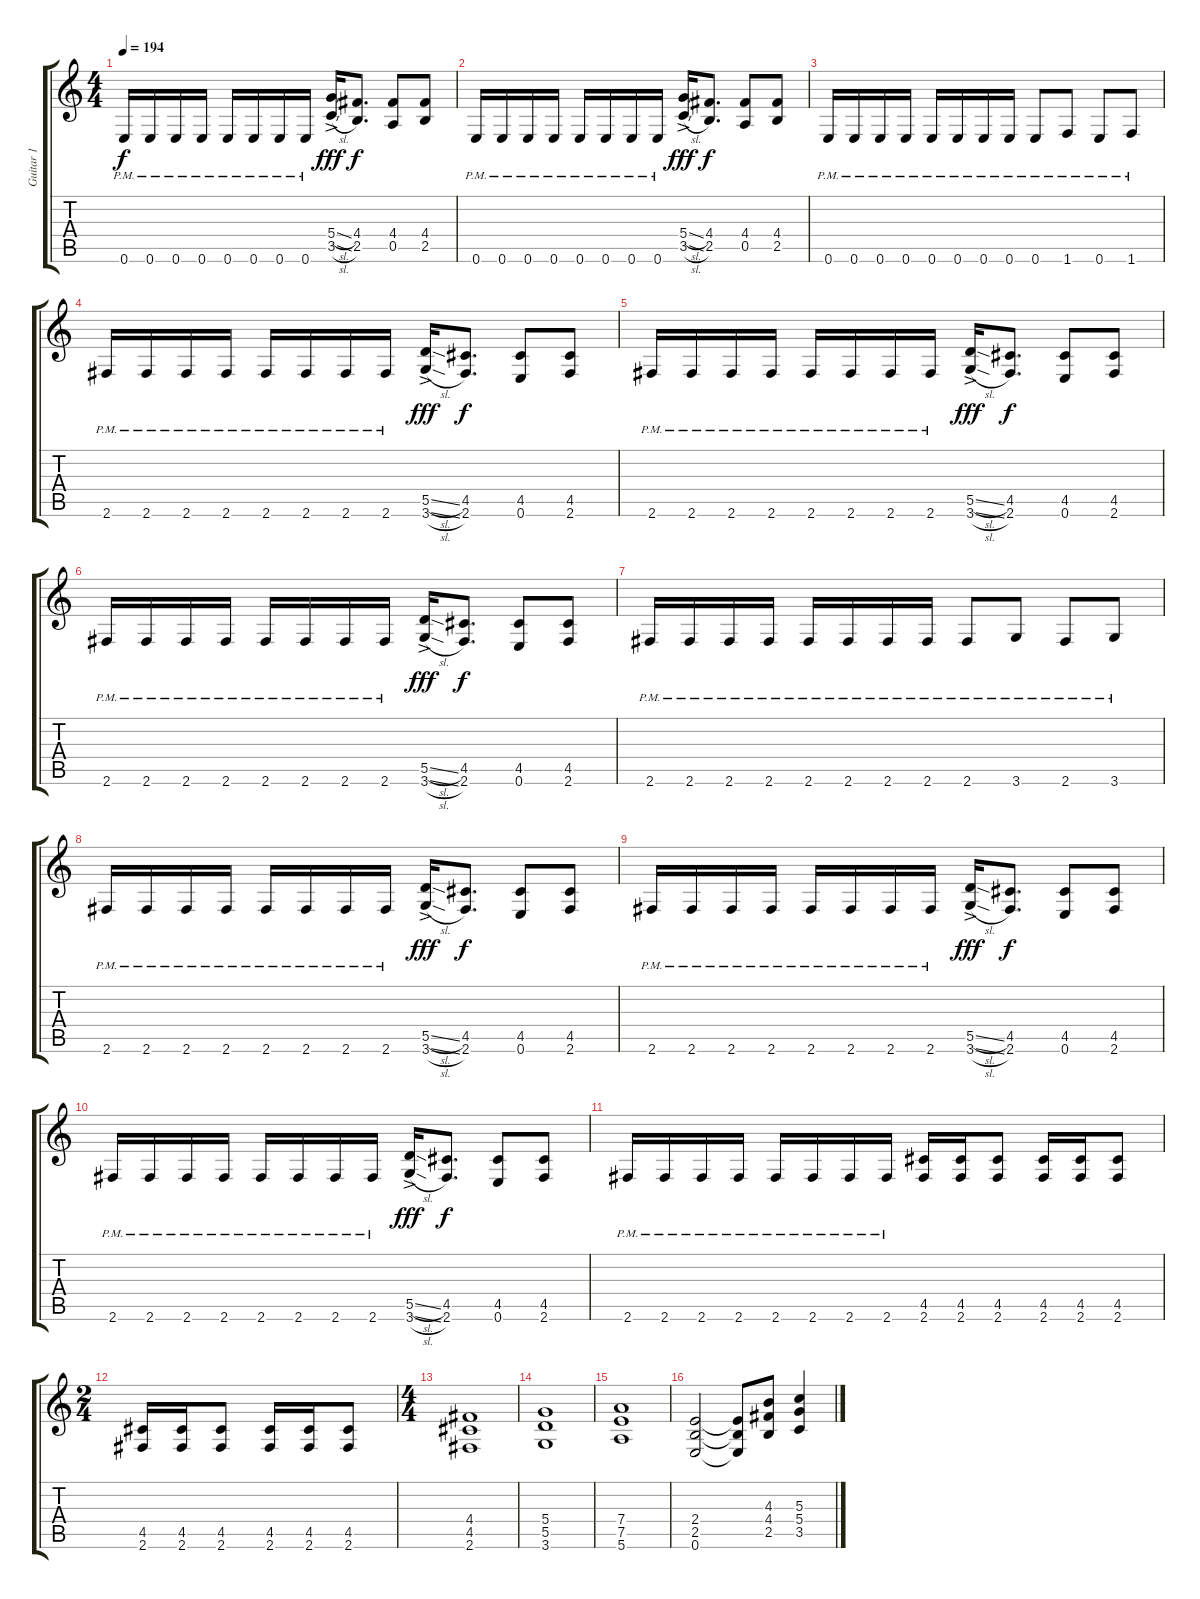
\track ("Guitar 1" "Guitar 1") {instrument distortionguitar}
\staff {score tabs}
\tuning (E4 B3 G3 D3 A2 E2) {hide}
\ts (4 4)
\tempo 194
\clef g2
\ks c
0.6{pm}.16{dy f} 0.6{pm}.16 0.6{pm}.16 0.6{pm}.16 0.6{pm}.16 0.6{pm}.16 0.6{pm}.16 0.6{pm}.16 (5.4{sl ac} 3.5{sl ac}).16{dy fff} (4.4 2.5).8{d dy f} (4.4 0.5).8 (4.4 2.5).8 |
0.6{pm}.16 0.6{pm}.16 0.6{pm}.16 0.6{pm}.16 0.6{pm}.16 0.6{pm}.16 0.6{pm}.16 0.6{pm}.16 (5.4{sl ac} 3.5{sl ac}).16{dy fff} (4.4 2.5).8{d dy f} (4.4 0.5).8 (4.4 2.5).8 |
0.6{pm}.16 0.6{pm}.16 0.6{pm}.16 0.6{pm}.16 0.6{pm}.16 0.6{pm}.16 0.6{pm}.16 0.6{pm}.16 0.6{pm}.8 1.6{pm}.8 0.6{pm}.8 1.6{pm}.8 |
2.6{pm}.16 2.6{pm}.16 2.6{pm}.16 2.6{pm}.16 2.6{pm}.16 2.6{pm}.16 2.6{pm}.16 2.6{pm}.16 (5.5{sl ac} 3.6{sl ac}).16{dy fff} (4.5 2.6).8{d dy f} (4.5 0.6).8 (4.5 2.6).8 |
2.6{pm}.16 2.6{pm}.16 2.6{pm}.16 2.6{pm}.16 2.6{pm}.16 2.6{pm}.16 2.6{pm}.16 2.6{pm}.16 (5.5{sl ac} 3.6{sl ac}).16{dy fff} (4.5 2.6).8{d dy f} (4.5 0.6).8 (4.5 2.6).8 |
2.6{pm}.16 2.6{pm}.16 2.6{pm}.16 2.6{pm}.16 2.6{pm}.16 2.6{pm}.16 2.6{pm}.16 2.6{pm}.16 (5.5{sl ac} 3.6{sl ac}).16{dy fff} (4.5 2.6).8{d dy f} (4.5 0.6).8 (4.5 2.6).8 |
2.6{pm}.16 2.6{pm}.16 2.6{pm}.16 2.6{pm}.16 2.6{pm}.16 2.6{pm}.16 2.6{pm}.16 2.6{pm}.16 2.6{pm}.8 3.6{pm}.8 2.6{pm}.8 3.6{pm}.8 |
2.6{pm}.16 2.6{pm}.16 2.6{pm}.16 2.6{pm}.16 2.6{pm}.16 2.6{pm}.16 2.6{pm}.16 2.6{pm}.16 (5.5{sl ac} 3.6{sl ac}).16{dy fff} (4.5 2.6).8{d dy f} (4.5 0.6).8 (4.5 2.6).8 |
2.6{pm}.16 2.6{pm}.16 2.6{pm}.16 2.6{pm}.16 2.6{pm}.16 2.6{pm}.16 2.6{pm}.16 2.6{pm}.16 (5.5{sl ac} 3.6{sl ac}).16{dy fff} (4.5 2.6).8{d dy f} (4.5 0.6).8 (4.5 2.6).8 |
2.6{pm}.16 2.6{pm}.16 2.6{pm}.16 2.6{pm}.16 2.6{pm}.16 2.6{pm}.16 2.6{pm}.16 2.6{pm}.16 (5.5{sl ac} 3.6{sl ac}).16{dy fff} (4.5 2.6).8{d dy f} (4.5 0.6).8 (4.5 2.6).8 |
2.6{pm}.16 2.6{pm}.16 2.6{pm}.16 2.6{pm}.16 2.6{pm}.16 2.6{pm}.16 2.6{pm}.16 2.6{pm}.16 (4.5 2.6).16 (4.5 2.6).16 (4.5 2.6).8 (4.5 2.6).16 (4.5 2.6).16 (4.5 2.6).8 |
\ts (2 4)
(4.5 2.6).16 (4.5 2.6).16 (4.5 2.6).8 (4.5 2.6).16 (4.5 2.6).16 (4.5 2.6).8 |
\ts (4 4)
(4.4 4.5 2.6).1 |
(5.4 5.5 3.6).1 |
(7.4 7.5 5.6).1 |
(2.4 2.5 0.6).2 (2.4{t} 2.5{t} 0.6{t}).8 (4.3 4.4 2.5).8 (5.3 5.4 3.5).4
